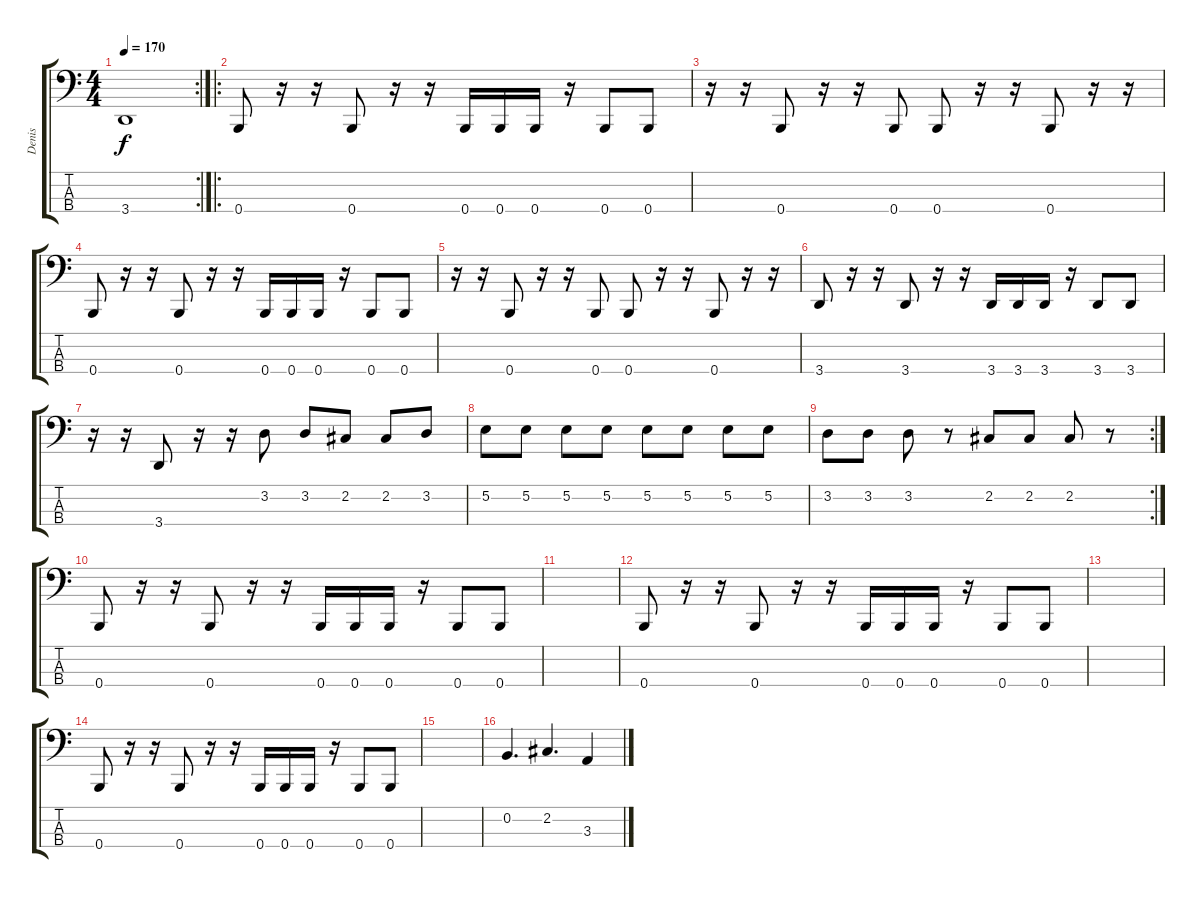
\track ("Denis" "Denis") {instrument electricbasspick}
\staff {score tabs}
\tuning (E2 B1 Gb1 B0) {hide}
\rc 2
\ts (4 4)
\tempo 170
\clef f4
\ks c
3.4.1{dy f} |
\ro
0.4.8 r.16 r.16 0.4.8 r.16 r.16 0.4.16 0.4.16 0.4.16 r.16 0.4.8 0.4.8 |
r.16 r.16 0.4.8 r.16 r.16 0.4.8 0.4.8 r.16 r.16 0.4.8 r.16 r.16 |
0.4.8 r.16 r.16 0.4.8 r.16 r.16 0.4.16 0.4.16 0.4.16 r.16 0.4.8 0.4.8 |
r.16 r.16 0.4.8 r.16 r.16 0.4.8 0.4.8 r.16 r.16 0.4.8 r.16 r.16 |
3.4.8 r.16 r.16 3.4.8 r.16 r.16 3.4.16 3.4.16 3.4.16 r.16 3.4.8 3.4.8 |
r.16 r.16 3.4.8 r.16 r.16 3.2.8 3.2.8 2.2.8 2.2.8 3.2.8 |
5.2.8 5.2.8 5.2.8 5.2.8 5.2.8 5.2.8 5.2.8 5.2.8 |
\rc 2
3.2.8 3.2.8 3.2.8 r.8 2.2.8 2.2.8 2.2.8 r.8 |
0.4.8 r.16 r.16 0.4.8 r.16 r.16 0.4.16 0.4.16 0.4.16 r.16 0.4.8 0.4.8 |
|
0.4.8 r.16 r.16 0.4.8 r.16 r.16 0.4.16 0.4.16 0.4.16 r.16 0.4.8 0.4.8 |
|
0.4.8 r.16 r.16 0.4.8 r.16 r.16 0.4.16 0.4.16 0.4.16 r.16 0.4.8 0.4.8 |
|
0.2.4{d} 2.2.4{d} 3.3.4
